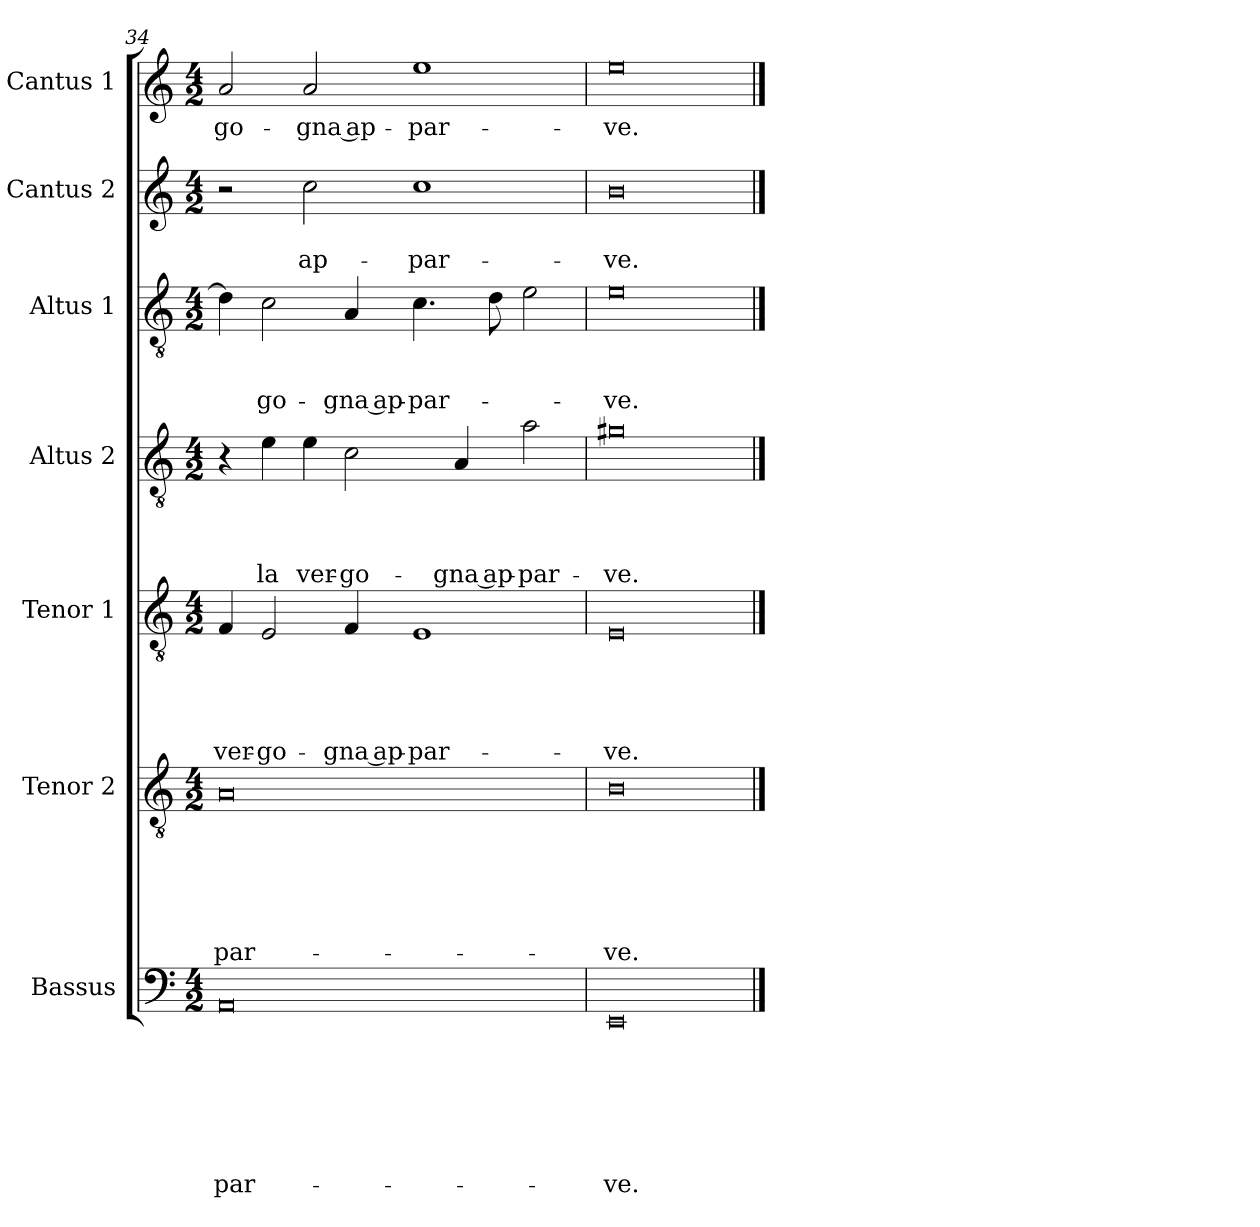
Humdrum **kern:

**kern	**text	**text	**text	**text	**text	**text	**text	**kern	**text	**text	**text	**text	**text	**text	**kern	**text	**text	**text	**text	**text	**kern	**text	**text	**text	**text	**kern	**text	**text	**text	**kern	**text	**text	**kern	**text
*part7	*part7	*part7	*part7	*part7	*part7	*part7	*part7	*part6	*part6	*part6	*part6	*part6	*part6	*part6	*part5	*part5	*part5	*part5	*part5	*part5	*part4	*part4	*part4	*part4	*part4	*part3	*part3	*part3	*part3	*part2	*part2	*part2	*part1	*part1
*staff7	*staff7	*staff7	*staff7	*staff7	*staff7	*staff7	*staff7	*staff6	*staff6	*staff6	*staff6	*staff6	*staff6	*staff6	*staff5	*staff5	*staff5	*staff5	*staff5	*staff5	*staff4	*staff4	*staff4	*staff4	*staff4	*staff3	*staff3	*staff3	*staff3	*staff2	*staff2	*staff2	*staff1	*staff1
*I"Bassus	*	*	*	*	*	*	*	*I"Tenor 2	*	*	*	*	*	*	*I"Tenor 1	*	*	*	*	*	*I"Altus 2	*	*	*	*	*I"Altus 1	*	*	*	*I"Cantus 2	*	*	*I"Cantus 1	*
*clefF4	*	*	*	*	*	*	*	*clefGv2	*	*	*	*	*	*	*clefGv2	*	*	*	*	*	*clefGv2	*	*	*	*	*clefGv2	*	*	*	*clefG2	*	*	*clefG2	*
*k[]	*	*	*	*	*	*	*	*k[]	*	*	*	*	*	*	*k[]	*	*	*	*	*	*k[]	*	*	*	*	*k[]	*	*	*	*k[]	*	*	*k[]	*
*a:	*	*	*	*	*	*	*	*a:	*	*	*	*	*	*	*a:	*	*	*	*	*	*a:	*	*	*	*	*a:	*	*	*	*a:	*	*	*a:	*
*M4/2	*	*	*	*	*	*	*	*M4/2	*	*	*	*	*	*	*M4/2	*	*	*	*	*	*M4/2	*	*	*	*	*M4/2	*	*	*	*M4/2	*	*	*M4/2	*
=34	=34	=34	=34	=34	=34	=34	=34	=34	=34	=34	=34	=34	=34	=34	=34	=34	=34	=34	=34	=34	=34	=34	=34	=34	=34	=34	=34	=34	=34	=34	=34	=34	=34	=34
!	!	!	!	!	!	!	!LO:LY:b	!	!	!	!	!	!	!LO:LY:b	!	!	!	!	!	!LO:LY:b	!	!	!	!	!	!	!	!	!	!	!	!	!	!LO:LY:b
0AA	.	.	.	.	.	.	-par-	0A	.	.	.	.	.	-par-	4F/	.	.	.	.	ver-	4r	.	.	.	.	4d\]	.	.	.	2r	.	.	2a/	-go-
!	!	!	!	!	!	!	!	!	!	!	!	!	!	!	!	!	!	!	!	!LO:LY:b	!	!	!	!	!LO:LY:b	!	!	!	!LO:LY:b	!	!	!	!	!
.	.	.	.	.	.	.	.	.	.	.	.	.	.	.	2E/	.	.	.	.	-go-	4e\	.	.	.	la	2c\	.	.	-go-	.	.	.	.	.
!	!	!	!	!	!	!	!	!	!	!	!	!	!	!	!	!	!	!	!	!	!	!	!	!	!LO:LY:b	!	!	!	!	!	!	!LO:LY:b	!	!LO:LY:b
.	.	.	.	.	.	.	.	.	.	.	.	.	.	.	.	.	.	.	.	.	4e\	.	.	.	ver-	.	.	.	.	2cc\	.	ap-	2a/	-gna ap-
!	!	!	!	!	!	!	!	!	!	!	!	!	!	!	!	!	!	!	!	!LO:LY:b	!	!	!	!	!LO:LY:b	!	!	!	!LO:LY:b	!	!	!	!	!
.	.	.	.	.	.	.	.	.	.	.	.	.	.	.	4F/	.	.	.	.	-gna ap-	2c\	.	.	.	-go-	4A/	.	.	-gna ap-	.	.	.	.	.
!	!	!	!	!	!	!	!	!	!	!	!	!	!	!	!	!	!	!	!	!LO:LY:b	!	!	!	!	!	!	!	!	!LO:LY:b	!	!	!LO:LY:b	!	!LO:LY:b
.	.	.	.	.	.	.	.	.	.	.	.	.	.	.	1E	.	.	.	.	-par-	.	.	.	.	.	4.c\	.	.	-par-	1cc	.	-par-	1ee	-par-
!	!	!	!	!	!	!	!	!	!	!	!	!	!	!	!	!	!	!	!	!	!	!	!	!	!LO:LY:b	!	!	!	!	!	!	!	!	!
.	.	.	.	.	.	.	.	.	.	.	.	.	.	.	.	.	.	.	.	.	4A/	.	.	.	-gna ap-	.	.	.	.	.	.	.	.	.
.	.	.	.	.	.	.	.	.	.	.	.	.	.	.	.	.	.	.	.	.	.	.	.	.	.	8d\	.	.	.	.	.	.	.	.
!	!	!	!	!	!	!	!	!	!	!	!	!	!	!	!	!	!	!	!	!	!	!	!	!	!LO:LY:b	!	!	!	!	!	!	!	!	!
.	.	.	.	.	.	.	.	.	.	.	.	.	.	.	.	.	.	.	.	.	2a\	.	.	.	-par-	2e\	.	.	.	.	.	.	.	.
=35	=35	=35	=35	=35	=35	=35	=35	=35	=35	=35	=35	=35	=35	=35	=35	=35	=35	=35	=35	=35	=35	=35	=35	=35	=35	=35	=35	=35	=35	=35	=35	=35	=35	=35
!	!	!	!	!	!	!	!LO:LY:b	!	!	!	!	!	!	!LO:LY:b	!	!	!	!	!	!LO:LY:b	!	!	!	!	!LO:LY:b	!	!	!	!LO:LY:b	!	!	!LO:LY:b	!	!LO:LY:b
0EE	.	.	.	.	.	.	-ve.	0B	.	.	.	.	.	-ve.	0E	.	.	.	.	-ve.	0g#X	.	.	.	-ve.	0e	.	.	-ve.	0b	.	-ve.	0ee	-ve.
==	==	==	==	==	==	==	==	==	==	==	==	==	==	==	==	==	==	==	==	==	==	==	==	==	==	==	==	==	==	==	==	==	==	==
*-	*-	*-	*-	*-	*-	*-	*-	*-	*-	*-	*-	*-	*-	*-	*-	*-	*-	*-	*-	*-	*-	*-	*-	*-	*-	*-	*-	*-	*-	*-	*-	*-	*-	*-
